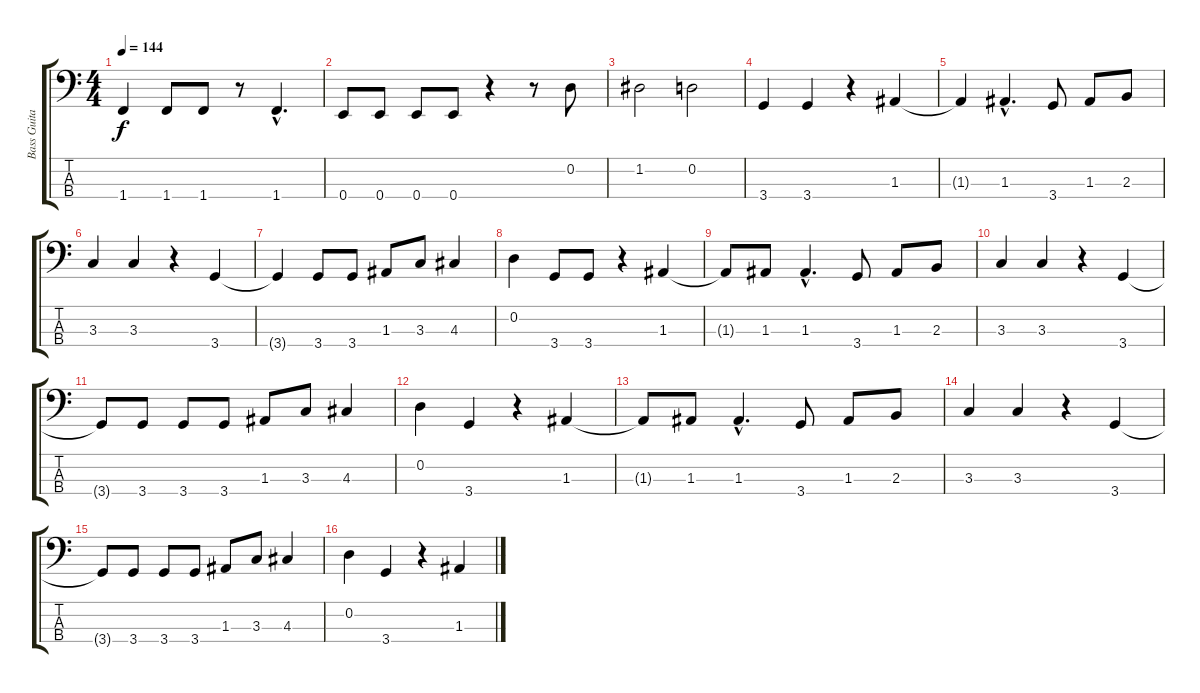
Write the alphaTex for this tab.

\track ("Bass Guitar         " "Bass Guita") {instrument electricbassfinger}
\staff {score tabs}
\tuning (G2 D2 A1 E1) {hide}
\ts (4 4)
\tempo 144
\clef f4
\ks c
1.4.4{dy f} 1.4.8 1.4.8 r.8 1.4{hac}.4{d} |
0.4.8 0.4.8 0.4.8 0.4.8 r.4 r.8 0.2.8 |
1.2.2 0.2.2 |
3.4.4 3.4.4 r.4 1.3.4 |
1.3{t}.4 1.3{hac}.4{d} 3.4.8 1.3.8 2.3.8 |
3.3.4 3.3.4 r.4 3.4.4 |
3.4{t}.4 3.4.8 3.4.8 1.3.8 3.3.8 4.3.4 |
0.2.4 3.4.8 3.4.8 r.4 1.3.4 |
1.3{t}.8 1.3.8 1.3{hac}.4{d} 3.4.8 1.3.8 2.3.8 |
3.3.4 3.3.4 r.4 3.4.4 |
3.4{t}.8 3.4.8 3.4.8 3.4.8 1.3.8 3.3.8 4.3.4 |
0.2.4 3.4.4 r.4 1.3.4 |
1.3{t}.8 1.3.8 1.3{hac}.4{d} 3.4.8 1.3.8 2.3.8 |
3.3.4 3.3.4 r.4 3.4.4 |
3.4{t}.8 3.4.8 3.4.8 3.4.8 1.3.8 3.3.8 4.3.4 |
0.2.4 3.4.4 r.4 1.3.4
